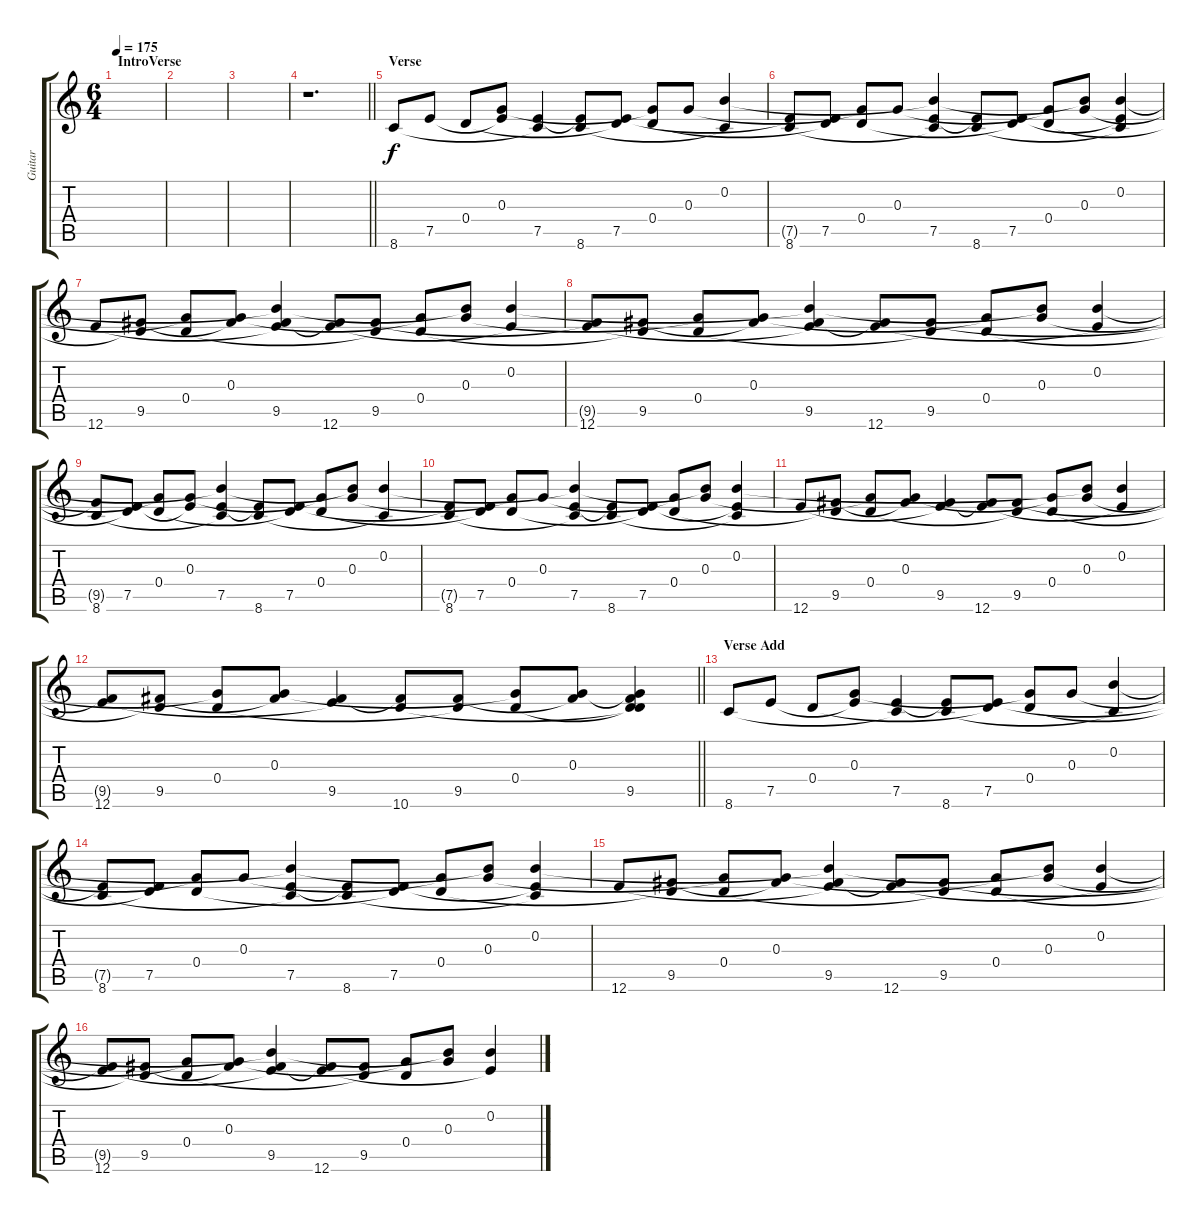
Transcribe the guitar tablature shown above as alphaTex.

\track ("Guitar" "Guitar") {mute instrument acousticguitarsteel}
\staff {score tabs}
\tuning (E4 B3 G3 D3 A2 E2) {hide}
\ts (6 4)
\section ("" "IntroVerse")
\tempo 175
\clef g2
\ks c
|
|
|
\barLineRight lightlight
r.1{d} |
\section ("" "Verse")
8.6.8 7.5.8 0.4.8 (0.3 7.5{t}).8 (7.5 8.6{t}).4 (7.5{t} 8.6).8 (0.4{t} 7.5).8 (0.3{t} 0.4).8 0.3.8 (0.2 8.6{t}).4 |
(7.5{t} 8.6).8 (0.4{t} 7.5).8 (0.3{t} 0.4).8 0.3.8 (0.2{t} 7.5 8.6{t}).4 (7.5{t} 8.6).8 (0.4{t} 7.5).8 (0.3{t} 0.4).8 (0.2{t} 0.3).8 (0.2 7.5{t} 8.6{t}).4 |
12.6.8 (0.4{t} 9.5).8 (0.3{t} 0.4).8 (0.3 9.5{t}).8 (0.2{t} 9.5 12.6{t}).4 (9.5{t} 12.6).8 (0.4{t} 9.5).8 (0.3{t} 0.4).8 (0.2{t} 0.3).8 (0.2 12.6{t}).4 |
(9.5{t} 12.6).8 (0.4{t} 9.5).8 (0.3{t} 0.4).8 (0.3 9.5{t}).8 (0.2{t} 9.5 12.6{t}).4 (9.5{t} 12.6).8 (0.4{t} 9.5).8 (0.3{t} 0.4).8 (0.2{t} 0.3).8 (0.2 12.6{t}).4 |
(9.5{t} 8.6).8 (0.4{t} 7.5).8 (0.3{t} 0.4).8 (0.3 7.5{t}).8 (0.2{t} 7.5 8.6{t}).4 (7.5{t} 8.6).8 (0.4{t} 7.5).8 (0.3{t} 0.4).8 (0.2{t} 0.3).8 (0.2 8.6{t}).4 |
(7.5{t} 8.6).8 (0.4{t} 7.5).8 (0.3{t} 0.4).8 0.3.8 (0.2{t} 7.5 8.6{t}).4 (7.5{t} 8.6).8 (0.4{t} 7.5).8 (0.3{t} 0.4).8 (0.2{t} 0.3).8 (0.2 7.5{t} 8.6{t}).4 |
12.6.8 (0.4{t} 9.5).8 (0.3{t} 0.4).8 (0.3 9.5{t}).8 (9.5 12.6{t}).4 (9.5{t} 12.6).8 (0.4{t} 9.5).8 (0.3{t} 0.4).8 (0.2{t} 0.3).8 (0.2 12.6{t}).4 |
\barLineRight lightlight
(9.5{t} 12.6).8 (0.4{t} 9.5).8 (0.3{t} 0.4).8 (0.3 9.5{t}).8 (9.5 12.6{t}).4 (9.5{t} 10.6).8 (0.4{t} 9.5).8 (0.3{t} 0.4).8 (0.3 9.5{t}).8 (0.3{t} 0.4{t} 9.5 10.6{t}).4 |
\section ("" "Verse Add")
8.6.8 7.5.8 0.4.8 (0.3 7.5{t}).8 (7.5 8.6{t}).4 (7.5{t} 8.6).8 (0.4{t} 7.5).8 (0.3{t} 0.4).8 0.3.8 (0.2 8.6{t}).4 |
(7.5{t} 8.6).8 (0.4{t} 7.5).8 (0.3{t} 0.4).8 0.3.8 (0.2{t} 7.5 8.6{t}).4 (7.5{t} 8.6).8 (0.4{t} 7.5).8 (0.3{t} 0.4).8 (0.2{t} 0.3).8 (0.2 7.5{t} 8.6{t}).4 |
12.6.8 (0.4{t} 9.5).8 (0.3{t} 0.4).8 (0.3 9.5{t}).8 (0.2{t} 9.5 12.6{t}).4 (9.5{t} 12.6).8 (0.4{t} 9.5).8 (0.3{t} 0.4).8 (0.2{t} 0.3).8 (0.2 12.6{t}).4 |
(9.5{t} 12.6).8 (0.4{t} 9.5).8 (0.3{t} 0.4).8 (0.3 9.5{t}).8 (0.2{t} 9.5 12.6{t}).4 (9.5{t} 12.6).8 (0.4{t} 9.5).8 (0.3{t} 0.4).8 (0.2{t} 0.3).8 (0.2 12.6{t}).4
